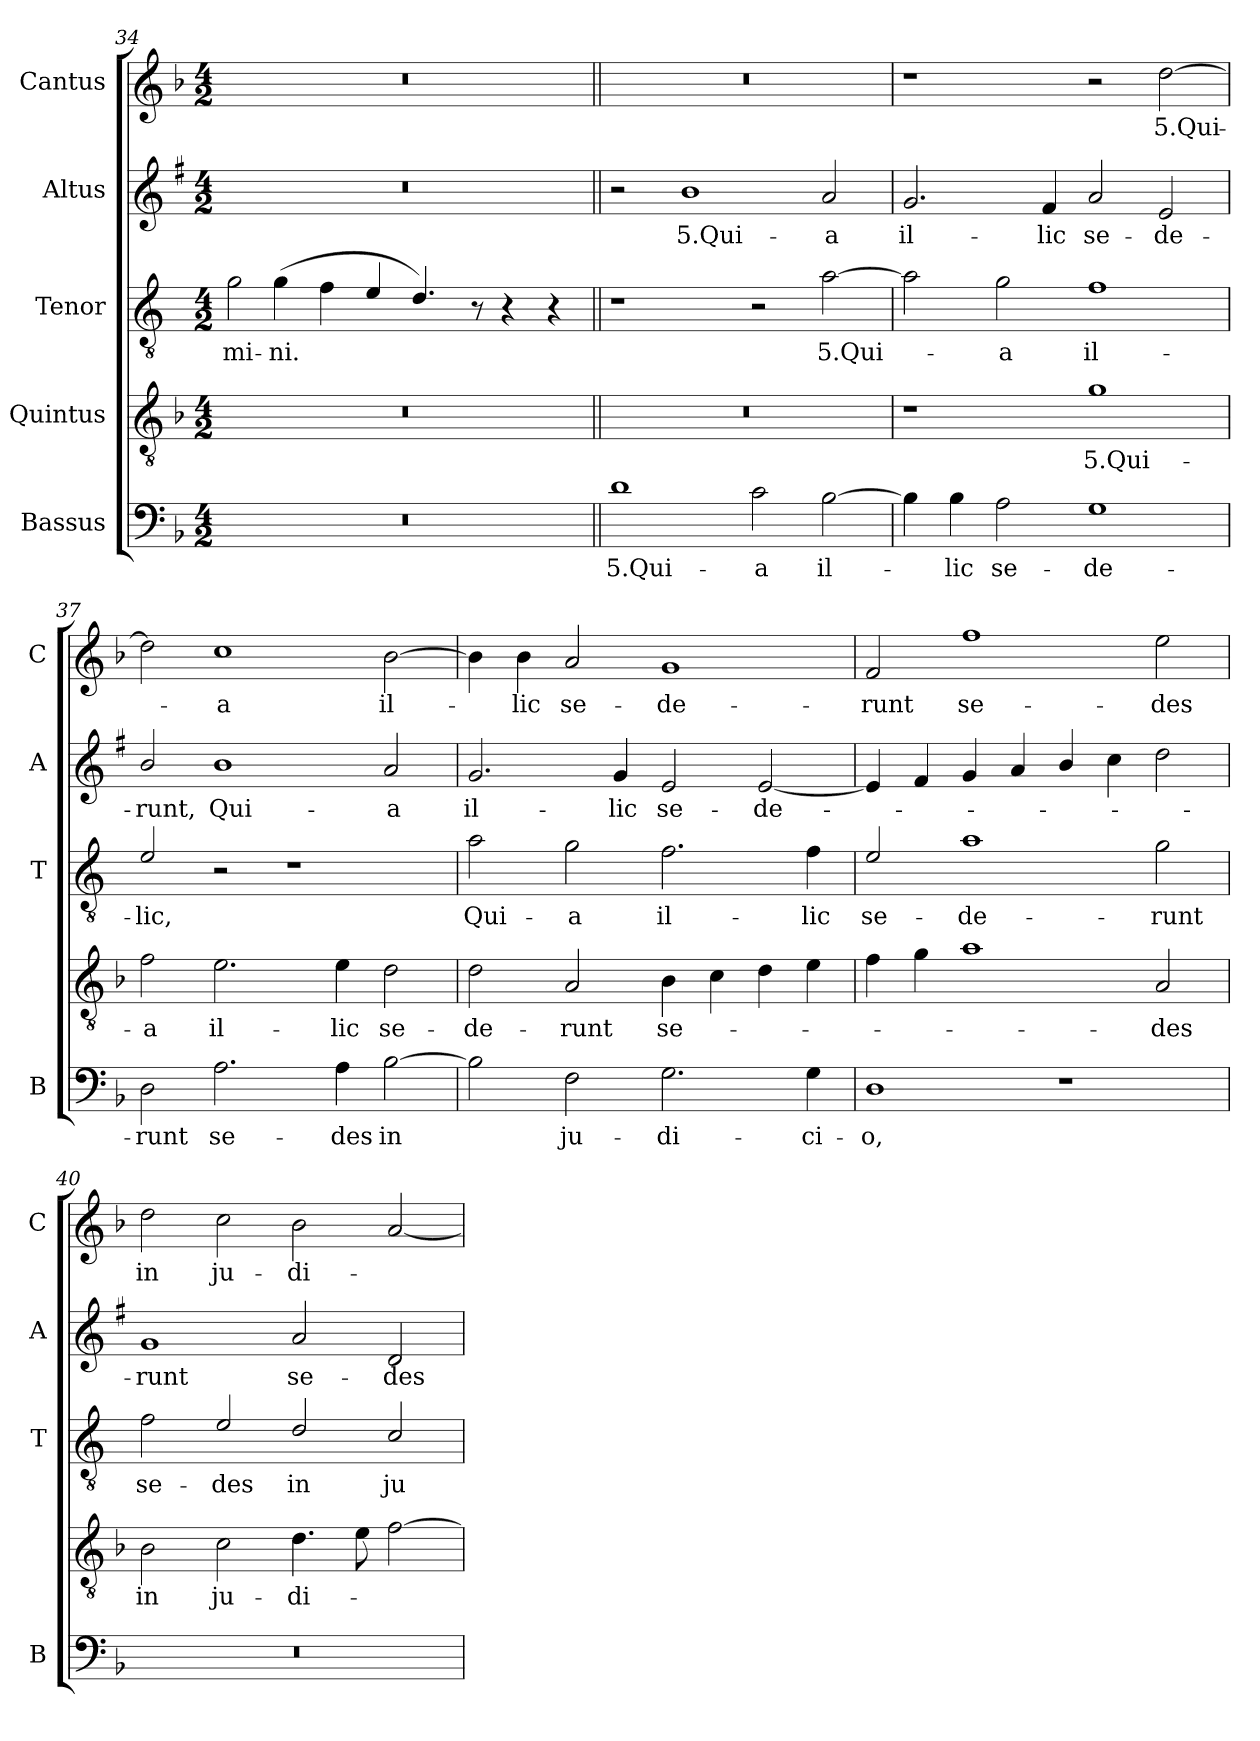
**kern	**text	**kern	**text	**kern	**text	**kern	**text	**kern	**text
*part5	*part5	*part4	*part4	*part3	*part3	*part2	*part2	*part1	*part1
*staff5	*staff5	*staff4	*staff4	*staff3	*staff3	*staff2	*staff2	*staff1	*staff1
*I"Bassus	*	*I"Quintus	*	*I"Tenor	*	*I"Altus	*	*I"Cantus	*
*I'B	*	*	*	*I'T	*	*I'A	*	*I'C	*
*clefF4	*	*clefGv2	*	*clefGv2	*	*clefG2	*	*clefG2	*
*	*	*	*	*ITrd4c7	*	*ITrd1c2	*	*	*
*k[b-]	*	*k[b-]	*	*k[b-]	*	*k[b-]	*	*k[b-]	*
*F:	*	*F:	*	*F:	*	*F:	*	*F:	*
*M4/2	*	*M4/2	*	*M4/2	*	*M4/2	*	*M4/2	*
=34	=34	=34	=34	=34	=34	=34	=34	=34	=34
!	!	!	!	!LO:N:head=open	!LO:LY:b	!	!	!	!
0r	.	0r	.	4c\	-mi-	0r	.	0r	.
!	!	!	!	!	!LO:LY:b	!	!	!	!
.	.	.	.	(>4c\	-ni.	.	.	.	.
.	.	.	.	4B-\	.	.	.	.	.
.	.	.	.	4A/	.	.	.	.	.
.	.	.	.	4.G/)	.	.	.	.	.
.	.	.	.	8r	.	.	.	.	.
.	.	.	.	4r	.	.	.	.	.
.	.	.	.	4r	.	.	.	.	.
!!LO:LB:g=z
=35||	=35||	=35||	=35||	=35||	=35||	=35||	=35||	=35||	=35||
!	!LO:LY:b	!	!	!	!	!	!	!	!
1d	5.Qui-	0r	.	1r	.	2r	.	0r	.
!	!	!	!	!	!	!	!LO:LY:b	!	!
.	.	.	.	.	.	1a	5.Qui-	.	.
!	!LO:LY:b	!	!	!	!	!	!	!	!
2c\	-a	.	.	2r	.	.	.	.	.
!	!LO:LY:b	!	!	!	!LO:LY:b	!	!LO:LY:b	!	!
[2B-\	il-	.	.	[2d\	5.Qui-	2g/	-a	.	.
=36	=36	=36	=36	=36	=36	=36	=36	=36	=36
!	!	!	!	!	!	!	!LO:LY:b	!	!
4B-\]	.	1r	.	2d\]	.	2.f/	il-	1r	.
!	!LO:LY:b	!	!	!	!	!	!	!	!
4B-\	-lic	.	.	.	.	.	.	.	.
!	!LO:LY:b	!	!	!	!LO:LY:b	!	!	!	!
2A\	se-	.	.	2c\	-a	.	.	.	.
!	!	!	!	!	!	!	!LO:LY:b	!	!
.	.	.	.	.	.	4e/	-lic	.	.
!	!LO:LY:b	!	!LO:LY:b	!	!LO:LY:b	!	!LO:LY:b	!	!
1G	-de-	1g	5.Qui-	1B-	il-	2g/	se-	2r	.
!	!	!	!	!	!	!	!LO:LY:b	!	!LO:LY:b
.	.	.	.	.	.	2d/	-de-	[2dd\	5.Qui-
=37	=37	=37	=37	=37	=37	=37	=37	=37	=37
!	!LO:LY:b	!	!LO:LY:b	!	!LO:LY:b	!	!LO:LY:b	!	!
2D\	-runt	2f\	-a	2A/	-lic,	2a/	-runt,	2dd\]	.
!	!LO:LY:b	!	!LO:LY:b	!	!	!	!LO:LY:b	!	!LO:LY:b
2.A\	se-	2.e\	il-	2r	.	1a	Qui-	1cc	-a
.	.	.	.	1r	.	.	.	.	.
!	!LO:LY:b	!	!LO:LY:b	!	!	!	!	!	!
4A\	-des	4e\	-lic	.	.	.	.	.	.
!	!LO:LY:b	!	!LO:LY:b	!	!	!	!LO:LY:b	!	!LO:LY:b
[2B-\	in	2d\	se-	.	.	2g/	-a	[2b-\	il-
=38	=38	=38	=38	=38	=38	=38	=38	=38	=38
!	!	!	!LO:LY:b	!	!LO:LY:b	!	!LO:LY:b	!	!
2B-\]	.	2d\	-de-	2d\	Qui-	2.f/	il-	4b-\]	.
!	!	!	!	!	!	!	!	!	!LO:LY:b
.	.	.	.	.	.	.	.	4b-\	-lic
!	!LO:LY:b	!	!LO:LY:b	!	!LO:LY:b	!	!	!	!LO:LY:b
2F\	ju-	2A/	-runt	2c\	-a	.	.	2a/	se-
!	!	!	!	!	!	!	!LO:LY:b	!	!
.	.	.	.	.	.	4f/	-lic	.	.
!	!LO:LY:b	!	!LO:LY:b	!	!LO:LY:b	!	!LO:LY:b	!	!LO:LY:b
2.G\	-di-	4B-\	se-	2.B-\	il-	2d/	se-	1g	-de-
.	.	4c\	.	.	.	.	.	.	.
!	!	!	!	!	!	!	!LO:LY:b	!	!
.	.	4d\	.	.	.	[2d/	-de-	.	.
!	!LO:LY:b	!	!	!	!LO:LY:b	!	!	!	!
4G\	-ci-	4e\	.	4B-\	-lic	.	.	.	.
=39	=39	=39	=39	=39	=39	=39	=39	=39	=39
!	!LO:LY:b	!	!	!	!LO:LY:b	!	!	!	!LO:LY:b
1D	-o,	4f\	.	2A/	se-	4d/]	.	2f/	-runt
.	.	4g\	.	.	.	4e/	.	.	.
!	!	!	!	!	!LO:LY:b	!	!	!	!LO:LY:b
.	.	1a	.	1d	-de-	4f/	.	1ff	se-
.	.	.	.	.	.	4g/	.	.	.
1r	.	.	.	.	.	4a/	.	.	.
.	.	.	.	.	.	4b-\	.	.	.
!	!	!	!LO:LY:b	!	!LO:LY:b	!	!	!	!LO:LY:b
.	.	2A/	-des	2c\	-runt	2cc\	.	2ee\	-des
=40	=40	=40	=40	=40	=40	=40	=40	=40	=40
!	!	!	!LO:LY:b	!	!LO:LY:b	!	!LO:LY:b	!	!LO:LY:b
0r	.	2B-\	in	2B-\	se-	1f	-runt	2dd\	in
!	!	!	!LO:LY:b	!	!LO:LY:b	!	!	!	!LO:LY:b
.	.	2c\	ju-	2A/	-des	.	.	2cc\	ju-
!	!	!	!LO:LY:b	!	!LO:LY:b	!	!LO:LY:b	!	!LO:LY:b
.	.	4.d\	-di-	2G/	in	2g/	se-	2b-\	-di-
.	.	8e\	.	.	.	.	.	.	.
!	!	!	!	!	!LO:LY:b	!	!LO:LY:b	!	!
.	.	[2f\	.	2F/	ju-	2c/	-des	[2a/	.
=	=	=	=	=	=	=	=	=	=
*-	*-	*-	*-	*-	*-	*-	*-	*-	*-
